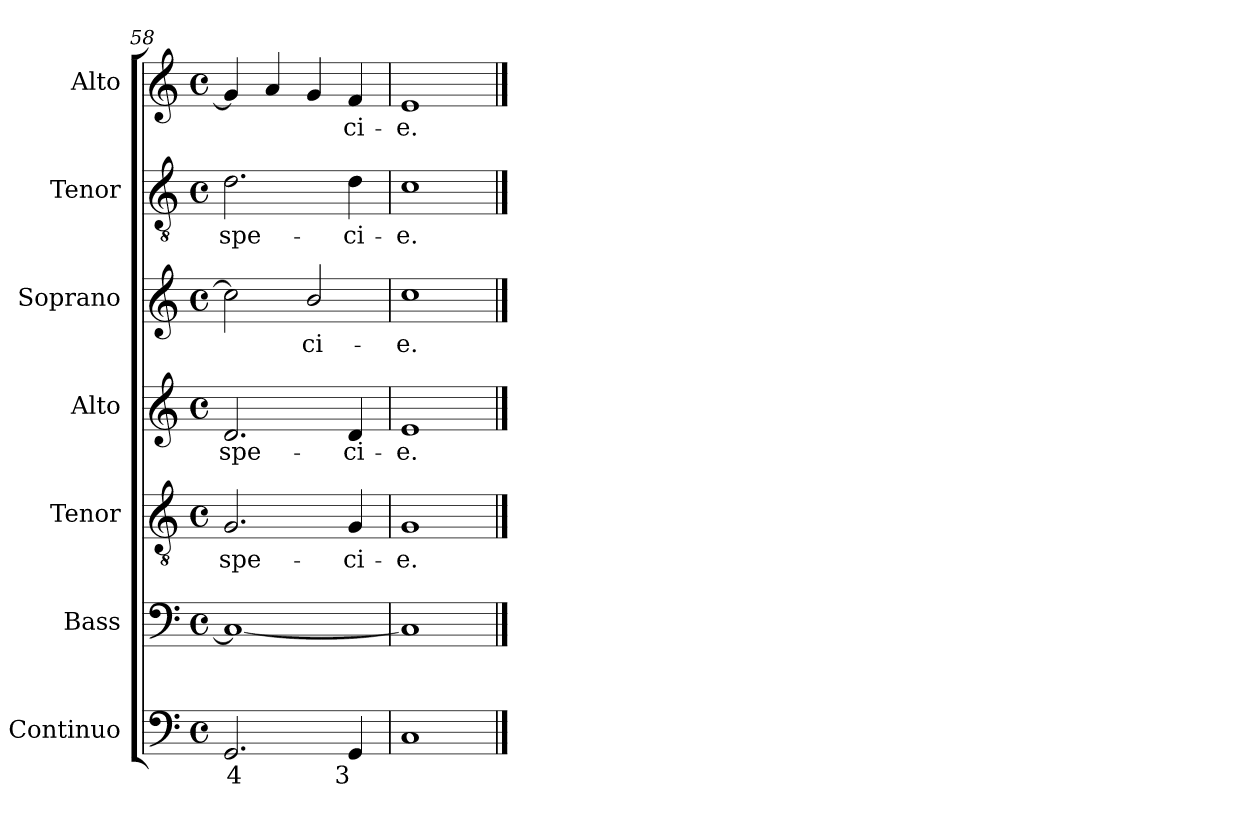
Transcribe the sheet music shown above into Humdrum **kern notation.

**kern	**text	**kern	**kern	**text	**kern	**text	**kern	**text	**kern	**text	**kern	**text
*part7	*part7	*part6	*part5	*part5	*part4	*part4	*part3	*part3	*part2	*part2	*part1	*part1
*staff7	*staff7	*staff6	*staff5	*staff5	*staff4	*staff4	*staff3	*staff3	*staff2	*staff2	*staff1	*staff1
*I"Continuo	*	*I"Bass	*I"Tenor	*	*I"Alto	*	*I"Soprano	*	*I"Tenor	*	*I"Alto	*
*I'Cont.	*	*I'B.	*I'T.	*	*I'A.	*	*I'S.	*	*I'T.	*	*I'A.	*
*clefF4	*	*clefF4	*clefGv2	*	*clefG2	*	*clefG2	*	*clefGv2	*	*clefG2	*
*	*	*	*ITrd7c12	*	*	*	*	*	*ITrd7c12	*	*	*
*k[]	*	*k[]	*k[]	*	*k[]	*	*k[]	*	*k[]	*	*k[]	*
*C:	*	*C:	*C:	*	*C:	*	*C:	*	*C:	*	*C:	*
*M4/4	*	*M4/4	*M4/4	*	*M4/4	*	*M4/4	*	*M4/4	*	*M4/4	*
*met(c)	*	*met(c)	*met(c)	*	*met(c)	*	*met(c)	*	*met(c)	*	*met(c)	*
=58	=58	=58	=58	=58	=58	=58	=58	=58	=58	=58	=58	=58
!	!LO:LY:b:color=#000000	!	!	!	!	!	!	!	!	!	!	!
!	!	!	!	!LO:LY:b:color=#000000	!	!	!	!	!	!	!	!
!	!	!	!	!	!	!LO:LY:b:color=#000000	!	!	!	!	!	!
!	!	!	!	!	!	!	!	!	!	!LO:LY:b:color=#000000	!	!
2.GGi/	4	1Ci_<	2.GGi/	spe-	2.di/	spe-	2cci\]	.	2.Di\	spe-	4gi/]	.
.	.	.	.	.	.	.	.	.	.	.	4ai/	.
!	!	!	!	!	!	!	!	!LO:LY:b:color=#000000	!	!	!	!
.	.	.	.	.	.	.	2bi/	-ci-	.	.	4gi/	.
!	!LO:LY:b:color=#000000	!	!	!	!	!	!	!	!	!	!	!
!	!	!	!	!LO:LY:b:color=#000000	!	!	!	!	!	!	!	!
!	!	!	!	!	!	!LO:LY:b:color=#000000	!	!	!	!	!	!
!	!	!	!	!	!	!	!	!	!	!LO:LY:b:color=#000000	!	!
!	!	!	!	!	!	!	!	!	!	!	!	!LO:LY:b:color=#000000
4GGi/	3	.	4GGi/	-ci-	4di/	-ci-	.	.	4Di\	-ci-	4fi/	-ci-
=59	=59	=59	=59	=59	=59	=59	=59	=59	=59	=59	=59	=59
!	!	!	!	!LO:LY:b:color=#000000	!	!	!	!	!	!	!	!
!	!	!	!	!	!	!LO:LY:b:color=#000000	!	!	!	!	!	!
!	!	!	!	!	!	!	!	!LO:LY:b:color=#000000	!	!	!	!
!	!	!	!	!	!	!	!	!	!	!LO:LY:b:color=#000000	!	!
!	!	!	!	!	!	!	!	!	!	!	!	!LO:LY:b:color=#000000
1Ci	.	1Ci]	1GGi	-e.	1ei	-e.	1cci	-e.	1Ci	-e.	1ei	-e.
==	==	==	==	==	==	==	==	==	==	==	==	==
*-	*-	*-	*-	*-	*-	*-	*-	*-	*-	*-	*-	*-
